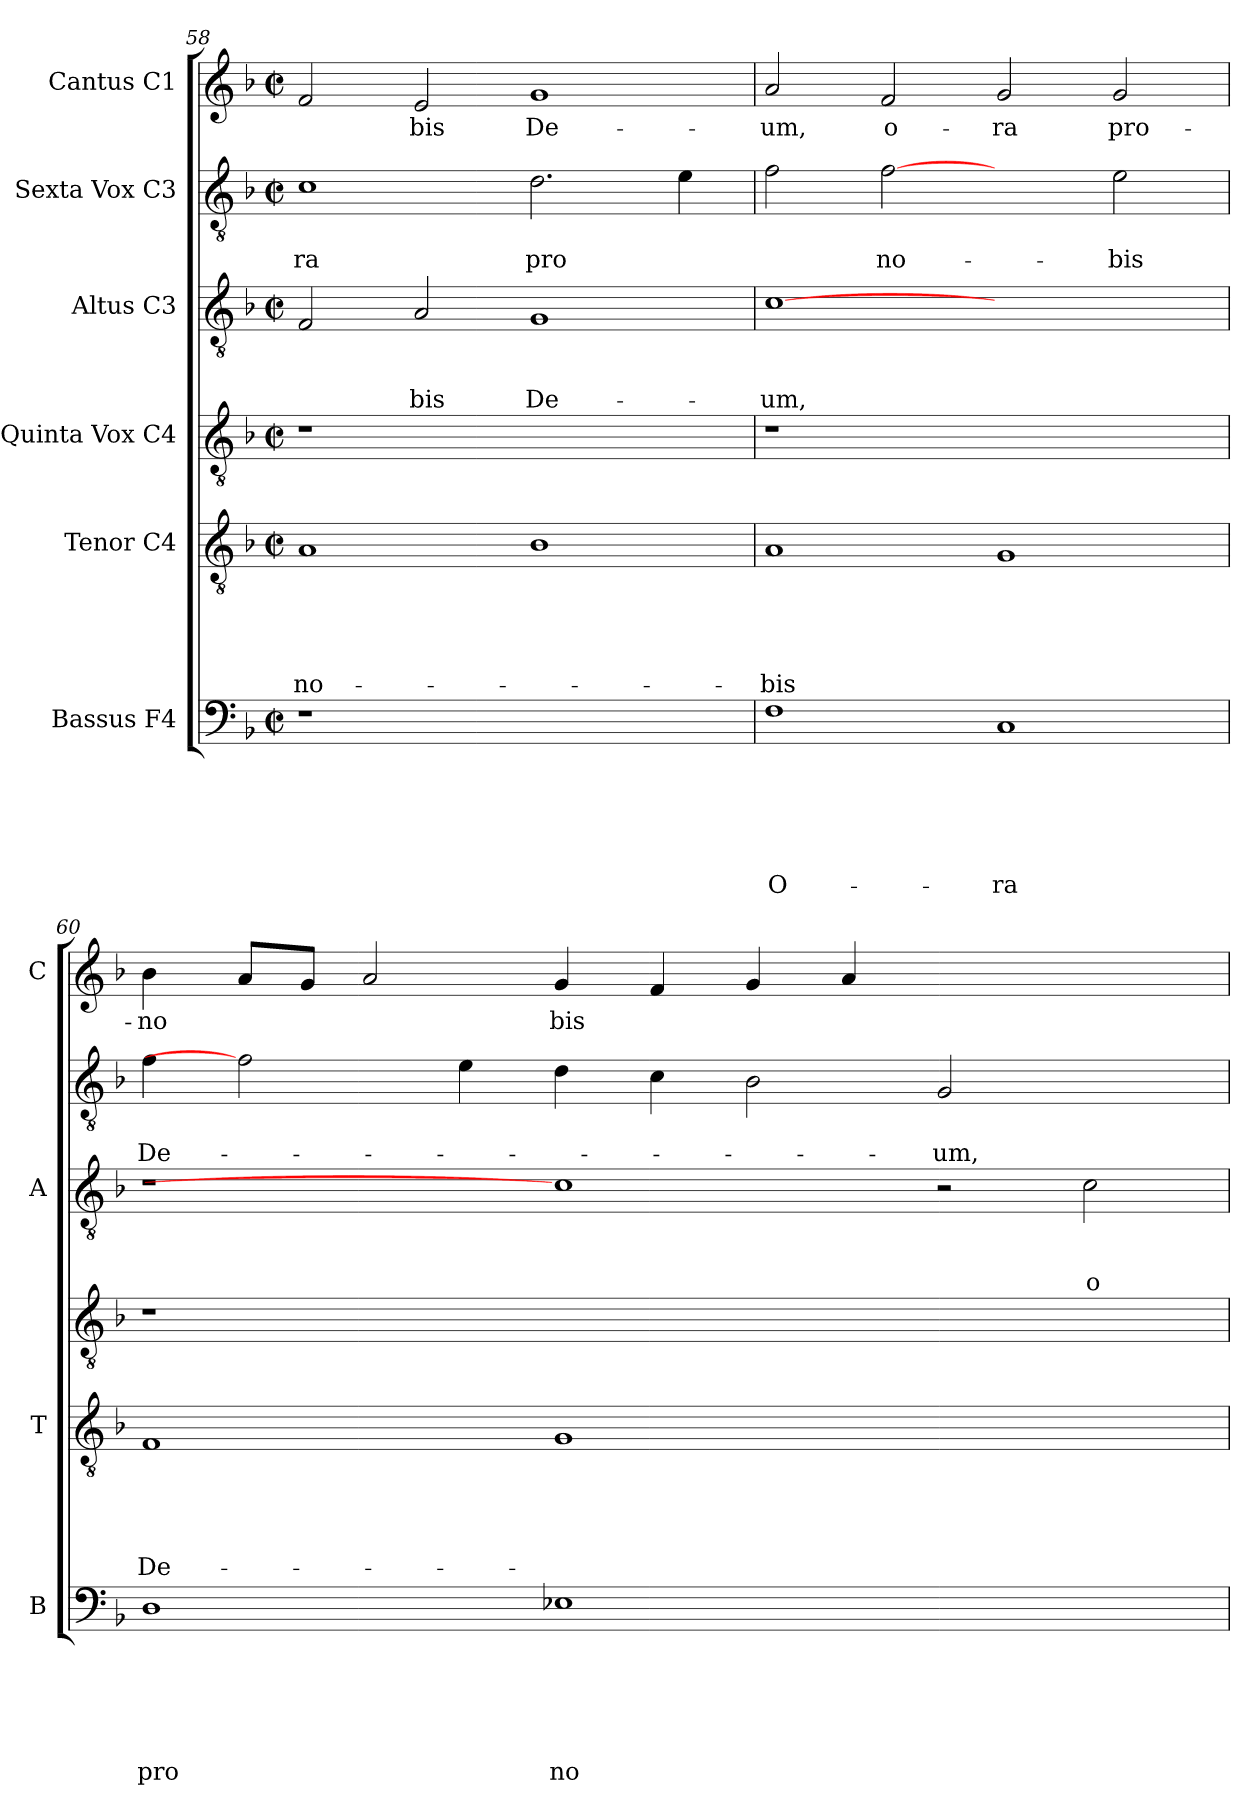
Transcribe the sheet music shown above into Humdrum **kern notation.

**kern	**text	**text	**text	**text	**text	**text	**kern	**text	**text	**text	**text	**text	**kern	**kern	**text	**text	**text	**kern	**text	**text	**kern	**text
*part6	*part6	*part6	*part6	*part6	*part6	*part6	*part5	*part5	*part5	*part5	*part5	*part5	*part4	*part3	*part3	*part3	*part3	*part2	*part2	*part2	*part1	*part1
*staff6	*staff6	*staff6	*staff6	*staff6	*staff6	*staff6	*staff5	*staff5	*staff5	*staff5	*staff5	*staff5	*staff4	*staff3	*staff3	*staff3	*staff3	*staff2	*staff2	*staff2	*staff1	*staff1
*I"Bassus F4	*	*	*	*	*	*	*I"Tenor C4	*	*	*	*	*	*I"Quinta Vox C4	*I"Altus C3	*	*	*	*I"Sexta Vox C3	*	*	*I"Cantus C1	*
*I'B	*	*	*	*	*	*	*I'T	*	*	*	*	*	*	*I'A	*	*	*	*	*	*	*I'C	*
!!LO:LB:g=z
*clefF4	*	*	*	*	*	*	*clefGv2	*	*	*	*	*	*clefGv2	*clefGv2	*	*	*	*clefGv2	*	*	*clefG2	*
*k[b-]	*	*	*	*	*	*	*k[b-]	*	*	*	*	*	*k[b-]	*k[b-]	*	*	*	*k[b-]	*	*	*k[b-]	*
*F:	*	*	*	*	*	*	*F:	*	*	*	*	*	*F:	*F:	*	*	*	*F:	*	*	*F:	*
*M2/2	*	*	*	*	*	*	*M2/2	*	*	*	*	*	*M2/2	*M2/2	*	*	*	*M2/2	*	*	*M2/2	*
*met(c|)	*	*	*	*	*	*	*met(c|)	*	*	*	*	*	*met(c|)	*met(c|)	*	*	*	*met(c|)	*	*	*met(c|)	*
=58	=58	=58	=58	=58	=58	=58	=58	=58	=58	=58	=58	=58	=58	=58	=58	=58	=58	=58	=58	=58	=58	=58
!	!	!	!	!	!	!	!	!	!	!	!	!LO:LY:b	!	!	!	!	!	!	!	!LO:LY:b	!	!
1r	.	.	.	.	.	.	1A	.	.	.	.	no-	1r	2F/	.	.	.	1c	.	-ra	2f/	.
!	!	!	!	!	!	!	!	!	!	!	!	!	!	!	!	!	!LO:LY:b	!	!	!	!	!LO:LY:b
.	.	.	.	.	.	.	.	.	.	.	.	.	.	2A/	.	.	-bis	.	.	.	2e/	-bis
!	!	!	!	!	!	!	!	!	!	!	!	!	!	!	!	!	!LO:LY:b	!	!	!LO:LY:b	!	!LO:LY:b
1ryy	.	.	.	.	.	.	1B-	.	.	.	.	.	1ryy	1G	.	.	De-	2.d\	.	pro	1g	De-
.	.	.	.	.	.	.	.	.	.	.	.	.	.	.	.	.	.	4e\	.	.	.	.
=59	=59	=59	=59	=59	=59	=59	=59	=59	=59	=59	=59	=59	=59	=59	=59	=59	=59	=59	=59	=59	=59	=59
!	!	!	!	!	!	!LO:LY:b	!	!	!	!	!	!LO:LY:b	!	!	!	!	!LO:LY:b	!	!	!	!	!LO:LY:b
1F	.	.	.	.	.	O-	1A	.	.	.	.	-bis	1r	[1c	.	.	-um,	2f\	.	.	2a/	-um,
!	!	!	!	!	!	!	!	!	!	!	!	!	!	!	!	!	!	!	!	!LO:LY:b	!	!LO:LY:b
.	.	.	.	.	.	.	.	.	.	.	.	.	.	.	.	.	.	[2f	.	no-	2f/	o-
!	!	!	!	!	!	!LO:LY:b	!	!	!	!	!	!	!	!	!	!	!	!	!	!	!	!LO:LY:b
1C	.	.	.	.	.	-ra	1G	.	.	.	.	.	1ryy	1ryy	.	.	.	2ryy	.	.	2g/	-ra
!	!	!	!	!	!	!	!	!	!	!	!	!	!	!	!	!	!	!	!	!LO:LY:b	!	!LO:LY:b
.	.	.	.	.	.	.	.	.	.	.	.	.	.	.	.	.	.	2e\	.	-bis	2g/	pro-
=60	=60	=60	=60	=60	=60	=60	=60	=60	=60	=60	=60	=60	=60	=60	=60	=60	=60	=60	=60	=60	=60	=60
!	!	!	!	!	!	!LO:LY:b	!	!	!	!	!	!LO:LY:b	!	!	!	!	!	!	!	!LO:LY:b	!	!LO:LY:b
1D	.	.	.	.	.	pro	1F	.	.	.	.	De-	1r	1r	.	.	.	4f\	.	De-	4b-\	-no
.	.	.	.	.	.	.	.	.	.	.	.	.	.	.	.	.	.	2f]	.	.	8a/L	.
.	.	.	.	.	.	.	.	.	.	.	.	.	.	.	.	.	.	.	.	.	8g/J	.
.	.	.	.	.	.	.	.	.	.	.	.	.	.	.	.	.	.	.	.	.	2a/	.
.	.	.	.	.	.	.	.	.	.	.	.	.	.	.	.	.	.	4e\	.	.	.	.
!	!	!	!	!	!	!LO:LY:b	!	!	!	!	!	!	!	!	!	!	!	!	!	!	!	!LO:LY:b
1E-X	.	.	.	.	.	no-	1G	.	.	.	.	.	0ryy	1c]	.	.	.	4d\	.	.	4g/	bis
.	.	.	.	.	.	.	.	.	.	.	.	.	.	.	.	.	.	4c\	.	.	4f/	.
.	.	.	.	.	.	.	.	.	.	.	.	.	.	.	.	.	.	2B-\	.	.	4g/	.
.	.	.	.	.	.	.	.	.	.	.	.	.	.	.	.	.	.	.	.	.	4a/	.
!	!	!	!	!	!	!	!	!	!	!	!	!	!	!	!	!	!	!	!	!LO:LY:b	!	!
1ryy	.	.	.	.	.	.	1ryy	.	.	.	.	.	.	2r	.	.	.	2G/	.	-um,	1ryy	.
!	!	!	!	!	!	!	!	!	!	!	!	!	!	!	!	!	!LO:LY:b	!	!	!	!	!
.	.	.	.	.	.	.	.	.	.	.	.	.	.	2c\	.	.	o-	2ryy	.	.	.	.
=	=	=	=	=	=	=	=	=	=	=	=	=	=	=	=	=	=	=	=	=	=	=
*-	*-	*-	*-	*-	*-	*-	*-	*-	*-	*-	*-	*-	*-	*-	*-	*-	*-	*-	*-	*-	*-	*-
